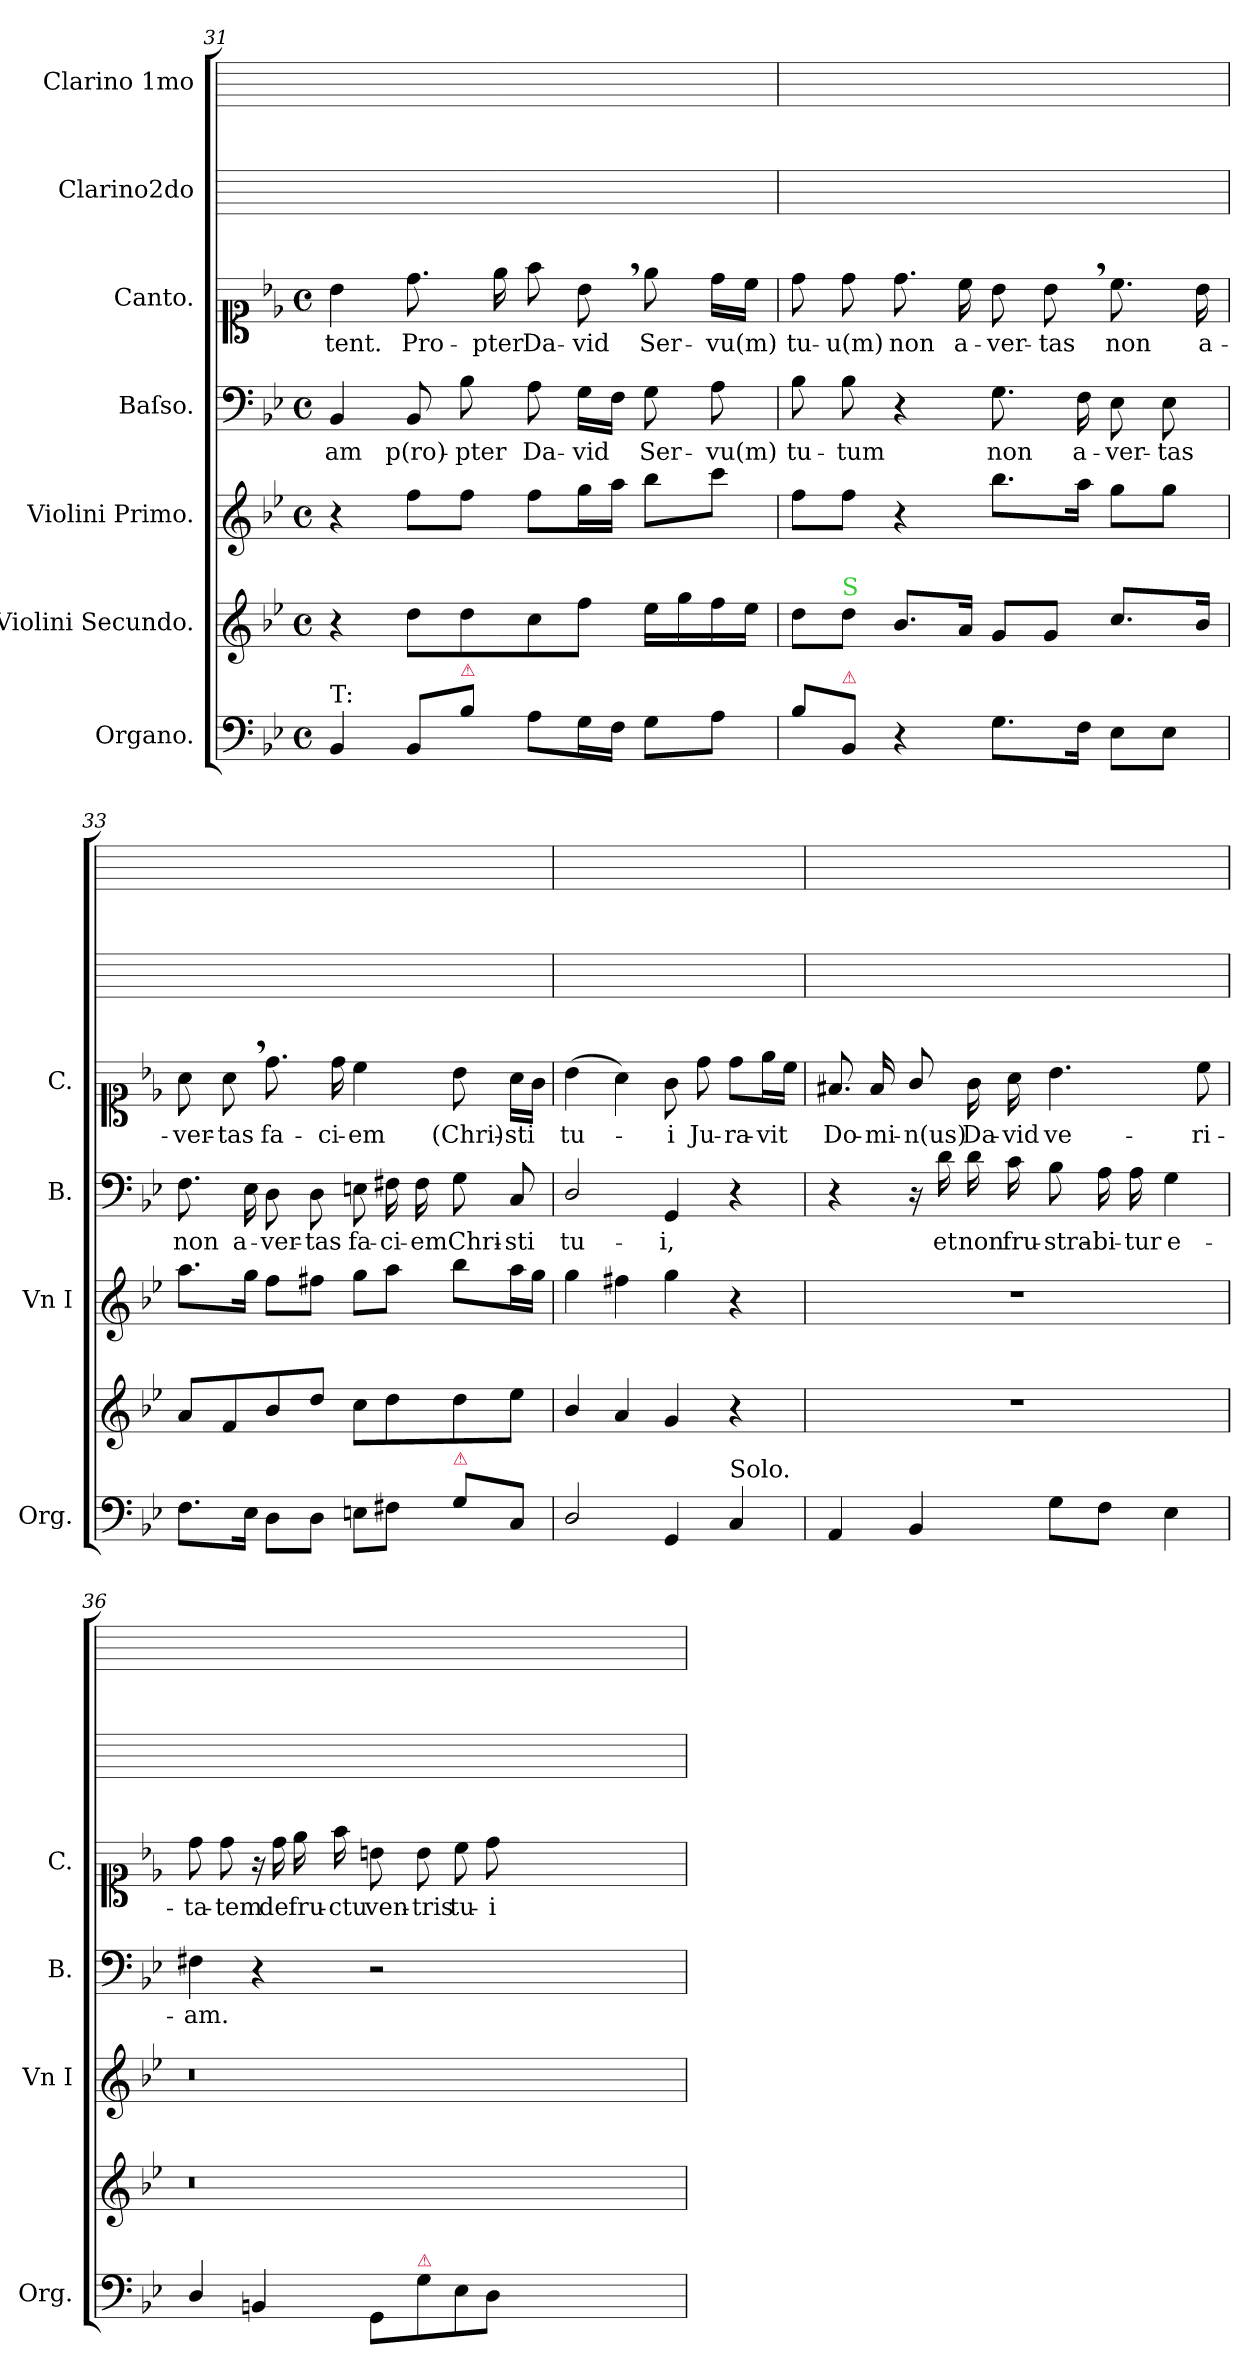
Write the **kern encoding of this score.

**kern	**kern	**kern	**kern	**text	**kern	**text	**kern	**kern
*part7	*part6	*part5	*part4	*part4	*part3	*part3	*part2	*part1
*staff7	*staff6	*staff5	*staff4	*staff4	*staff3	*staff3	*staff2	*staff1
*I"Organo.	*I"Violini Secundo.	*I"Violini Primo.	*I"Baſso.	*	*I"Canto.	*	*I"Clarino2do	*I"Clarino 1mo
*I'Org.	*	*I'Vn I	*I'B.	*	*I'C.	*	*	*
*clefF4	*clefG2	*clefG2	*clefF4	*	*clefC1	*	*	*
*k[b-e-]	*k[b-e-]	*k[b-e-]	*k[b-e-]	*	*k[b-e-]	*	*	*
*B-:	*B-:	*B-:	*B-:	*	*B-:	*	*	*
*M4/4	*M4/4	*M4/4	*M4/4	*	*M4/4	*	*	*
*met(c)	*met(c)	*met(c)	*met(c)	*	*met(c)	*	*	*
=31	=31	=31	=31	=31	=31	=31	=31	=31
!LO:TX:a:t=T&colon;	!	!	!	!	!	!	!	!
4BB-/	4r	4r	4BB-/	-am	4b-\	-tent.	1ryy	1ryy
8BB-/L	8dd\L	8ff\L	8BB-/	p(ro)-	8.dd\	Pro-	.	.
!LO:TX:a:color=crimson:t=⚠	!	!	!	!	!	!	!	!
8B-\J	8dd\	8ff\J	8B-\	-pter	.	.	.	.
.	.	.	.	.	16ee-\	-pter	.	.
8A\L	8cc\	8ff\L	8A\	Da-	8ff\	Da-	.	.
16G\L	8ff\J	16gg\L	16G\LL	-vid	8b-,\	-vid	.	.
16F\JJ	.	16aa\JJ	16F\JJ	.	.	.	.	.
8G\L	16ee-\LL	8bb-\L	8G\	Ser-	8ee-\	Ser-	.	.
.	16gg\	.	.	.	.	.	.	.
8A\J	16ff\	8ccc\J	8A\	-vu(m)	16dd\LL	-vu(m)	.	.
.	16ee-\JJ	.	.	.	16cc\JJ	.	.	.
=32	=32	=32	=32	=32	=32	=32	=32	=32
8B-\L	8dd\L	8ff\L	8B-\	tu-	8dd\	tu-	1ryy	1ryy
!	!LO:TX:a:color=limegreen:t=S	!	!	!	!	!	!	!
!LO:TX:a:color=crimson:t=⚠	!	!	!	!	!	!	!	!
8BB-/J	8dd\J	8ff\J	8B-\	-tum	8dd\	-u(m)	.	.
4r	8.b-/L	4r	4r	.	8.dd\	non	.	.
.	16a/Jk	.	.	.	16cc\	a-	.	.
8.G\L	8g/L	8.bb-\L	8.G\	non	8b-\	-ver-	.	.
.	8g/J	.	.	.	8b-,\	-tas	.	.
16F\Jk	.	16aa\Jk	16F\	a-	.	.	.	.
!	!	!	!	!	!	!LO:LY:i	!	!
8E-\L	8.cc/L	8gg\L	8E-\	-ver-	8.cc\	non	.	.
8E-\J	.	8gg\J	8E-\	-tas	.	.	.	.
!	!	!	!	!	!	!LO:LY:i	!	!
.	16b-/Jk	.	.	.	16b-\	a-	.	.
=33	=33	=33	=33	=33	=33	=33	=33	=33
!	!	!	!	!LO:LY:i	!	!LO:LY:i	!	!
8.F\L	8a/L	8.aa\L	8.F\	non	8a\	-ver-	1ryy	1ryy
!	!	!	!	!	!	!LO:LY:i	!	!
.	8f/	.	.	.	8a,\	-tas	.	.
!	!	!	!	!LO:LY:i	!	!	!	!
16E-\Jk	.	16gg\Jk	16E-\	a-	.	.	.	.
!	!	!	!	!LO:LY:i	!	!	!	!
8D\L	8b-/	8ff\L	8D\	-ver-	8.dd\	fa-	.	.
!	!	!	!	!LO:LY:i	!	!	!	!
8D\J	8dd/J	8ff#X\J	8D\	-tas	.	.	.	.
.	.	.	.	.	16dd\	-ci-	.	.
8En\L	8cc\L	8gg\L	8En\	fa-	4cc\	-em	.	.
8F#X\J	8dd\	8aa\J	16F#X\	-ci-	.	.	.	.
.	.	.	16F#\	-em	.	.	.	.
!LO:TX:a:color=crimson:t=⚠	!	!	!	!	!	!	!	!
8G\L	8dd\	8bb-\L	8G\	Chri-	8b-\	(Chri)-	.	.
8C/J	8ee-\J	16aa\L	8C/	-sti	16a\LL	-sti	.	.
.	.	16gg\JJ	.	.	16g\JJ	.	.	.
=34	=34	=34	=34	=34	=34	=34	=34	=34
2D/	4b-/	4gg\	2D/	tu-	(4b-\	tu-	1ryy	1ryy
.	4a/	4ff#X\	.	.	4a\)	.	.	.
4GG/	4g/	4gg\	4GG/	-i,	8g\	-i	.	.
.	.	.	.	.	8dd\	Ju-	.	.
!LO:TX:a:t=Solo.	!	!	!	!	!	!	!	!
4C/	4r	4r	4r	.	8dd\L	-ra-	.	.
.	.	.	.	.	16ee-\L	-vit	.	.
.	.	.	.	.	16cc\JJ	.	.	.
=35	=35	=35	=35	=35	=35	=35	=35	=35
4AA/	1r	1r	4r	.	8.f#X/	Do-	1ryy	1ryy
.	.	.	.	.	16f#/	-mi-	.	.
4BB-/	.	.	16r	.	8g/	-n(us)	.	.
.	.	.	16d\	et	.	.	.	.
.	.	.	16d\	non	16g\	Da-	.	.
.	.	.	16c\	fru-	16a\	-vid	.	.
8G\L	.	.	8B-\	-stra-	4.b-\	ve-	.	.
8F\J	.	.	16A\	-bi-	.	.	.	.
.	.	.	16A\	-tur	.	.	.	.
4E-\	.	.	4G\	e-	.	.	.	.
.	.	.	.	.	8cc\	-ri-	.	.
=36	=36	=36	=36	=36	=36	=36	=36	=36
4D/	0.r	0.r	4F#X\	-am.	8dd\	-ta-	1ryy	1ryy
.	.	.	.	.	8dd\	-tem	.	.
4BBn/	.	.	4r	.	16r	.	.	.
.	.	.	.	.	16dd\	de	.	.
.	.	.	.	.	16ee-\	fru-	.	.
.	.	.	.	.	16ff\	-ctu	.	.
8GG/L	.	.	2r	.	8bn\	ven-	.	.
!LO:TX:a:color=crimson:t=⚠	!	!	!	!	!	!	!	!
8G\	.	.	.	.	8b\	-tris	.	.
8E-\	.	.	.	.	8cc\	tu-	.	.
8D\J	.	.	.	.	8dd\	-i	.	.
0ryy	.	.	0ryy	.	0ryy	.	0ryy	0ryy
=	=	=	=	=	=	=	=	=
*-	*-	*-	*-	*-	*-	*-	*-	*-
